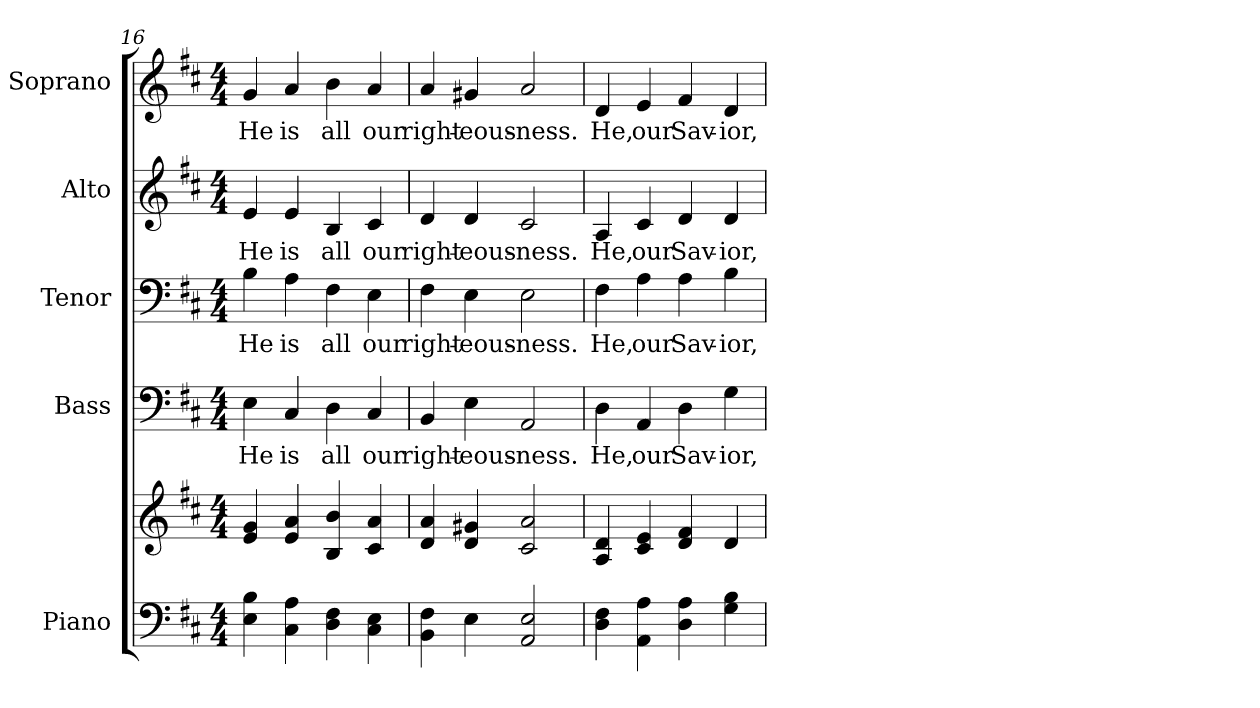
**kern	**kern	**kern	**text	**kern	**text	**kern	**text	**kern	**text
*part5	*part5	*part4	*part4	*part3	*part3	*part2	*part2	*part1	*part1
*staff6	*staff5	*staff4	*staff4	*staff3	*staff3	*staff2	*staff2	*staff1	*staff1
*I"Piano	*	*I"Bass	*	*I"Tenor	*	*I"Alto	*	*I"Soprano	*
*I'Pno.	*	*I'B.	*	*I'T.	*	*I'A.	*	*I'S.	*
*clefF4	*clefG2	*clefF4	*	*clefF4	*	*clefG2	*	*clefG2	*
*k[f#c#]	*k[f#c#]	*k[f#c#]	*	*k[f#c#]	*	*k[f#c#]	*	*k[f#c#]	*
*D:	*D:	*D:	*	*D:	*	*D:	*	*D:	*
*M4/4	*M4/4	*M4/4	*	*M4/4	*	*M4/4	*	*M4/4	*
=16	=16	=16	=16	=16	=16	=16	=16	=16	=16
!	!	!	!LO:LY:b:color=#000000	!	!	!	!	!	!
!	!	!	!	!	!LO:LY:b:color=#000000	!	!	!	!
!	!	!	!	!	!	!	!LO:LY:b:color=#000000	!	!
!	!	!	!	!	!	!	!	!	!LO:LY:b:color=#000000
4Ei\ 4Bi	4ei/ 4gi	4Ei\	He	4Bi\	He	4ei/	He	4gi/	He
!	!	!	!LO:LY:b:color=#000000	!	!	!	!	!	!
!	!	!	!	!	!LO:LY:b:color=#000000	!	!	!	!
!	!	!	!	!	!	!	!LO:LY:b:color=#000000	!	!
!	!	!	!	!	!	!	!	!	!LO:LY:b:color=#000000
4C#i\ 4Ai	4ei/ 4ai	4C#i/	is	4Ai\	is	4ei/	is	4ai/	is
!	!	!	!LO:LY:b:color=#000000	!	!	!	!	!	!
!	!	!	!	!	!LO:LY:b:color=#000000	!	!	!	!
!	!	!	!	!	!	!	!LO:LY:b:color=#000000	!	!
!	!	!	!	!	!	!	!	!	!LO:LY:b:color=#000000
4Di\ 4F#i	4Bi/ 4bi	4Di\	all	4F#i\	all	4Bi/	all	4bi\	all
!	!	!	!LO:LY:b:color=#000000	!	!	!	!	!	!
!	!	!	!	!	!LO:LY:b:color=#000000	!	!	!	!
!	!	!	!	!	!	!	!LO:LY:b:color=#000000	!	!
!	!	!	!	!	!	!	!	!	!LO:LY:b:color=#000000
4C#i\ 4Ei	4c#i/ 4ai	4C#i/	our	4Ei\	our	4c#i/	our	4ai/	our
!!LO:LB:g=z
=17	=17	=17	=17	=17	=17	=17	=17	=17	=17
!	!	!	!LO:LY:b:color=#000000	!	!	!	!	!	!
!	!	!	!	!	!LO:LY:b:color=#000000	!	!	!	!
!	!	!	!	!	!	!	!LO:LY:b:color=#000000	!	!
!	!	!	!	!	!	!	!	!	!LO:LY:b:color=#000000
4BBi\ 4F#i	4di/ 4ai	4BBi/	right-	4F#i\	right-	4di/	right-	4ai/	right-
!	!	!	!LO:LY:b:color=#000000	!	!	!	!	!	!
!	!	!	!	!	!LO:LY:b:color=#000000	!	!	!	!
!	!	!	!	!	!	!	!LO:LY:b:color=#000000	!	!
!	!	!	!	!	!	!	!	!	!LO:LY:b:color=#000000
4Ei\	4di/ 4g#Xi	4Ei\	-eous-	4Ei\	-eous-	4di/	-eous-	4g#Xi/	-eous-
!	!	!	!LO:LY:b:color=#000000	!	!	!	!	!	!
!	!	!	!	!	!LO:LY:b:color=#000000	!	!	!	!
!	!	!	!	!	!	!	!LO:LY:b:color=#000000	!	!
!	!	!	!	!	!	!	!	!	!LO:LY:b:color=#000000
2AAi/ 2Ei	2c#i/ 2ai	2AAi/	-ness.	2Ei\	-ness.	2c#i/	-ness.	2ai/	-ness.
=18	=18	=18	=18	=18	=18	=18	=18	=18	=18
!	!	!	!LO:LY:b:color=#000000	!	!	!	!	!	!
!	!	!	!	!	!LO:LY:b:color=#000000	!	!	!	!
!	!	!	!	!	!	!	!LO:LY:b:color=#000000	!	!
!	!	!	!	!	!	!	!	!	!LO:LY:b:color=#000000
4Di\ 4F#i	4Ai/ 4di	4Di\	He,	4F#i\	He,	4Ai/	He,	4di/	He,
!	!	!	!LO:LY:b:color=#000000	!	!	!	!	!	!
!	!	!	!	!	!LO:LY:b:color=#000000	!	!	!	!
!	!	!	!	!	!	!	!LO:LY:b:color=#000000	!	!
!	!	!	!	!	!	!	!	!	!LO:LY:b:color=#000000
4AAi\ 4Ai	4c#i/ 4ei	4AAi/	our	4Ai\	our	4c#i/	our	4ei/	our
!	!	!	!LO:LY:b:color=#000000	!	!	!	!	!	!
!	!	!	!	!	!LO:LY:b:color=#000000	!	!	!	!
!	!	!	!	!	!	!	!LO:LY:b:color=#000000	!	!
!	!	!	!	!	!	!	!	!	!LO:LY:b:color=#000000
4Di\ 4Ai	4di/ 4f#i	4Di\	Sav-	4Ai\	Sav-	4di/	Sav-	4f#i/	Sav-
!	!	!	!LO:LY:b:color=#000000	!	!	!	!	!	!
!	!	!	!	!	!LO:LY:b:color=#000000	!	!	!	!
!	!	!	!	!	!	!	!LO:LY:b:color=#000000	!	!
!	!	!	!	!	!	!	!	!	!LO:LY:b:color=#000000
4Gi\ 4Bi	4di/	4Gi\	-ior,	4Bi\	-ior,	4di/	-ior,	4di/	-ior,
=	=	=	=	=	=	=	=	=	=
*-	*-	*-	*-	*-	*-	*-	*-	*-	*-
